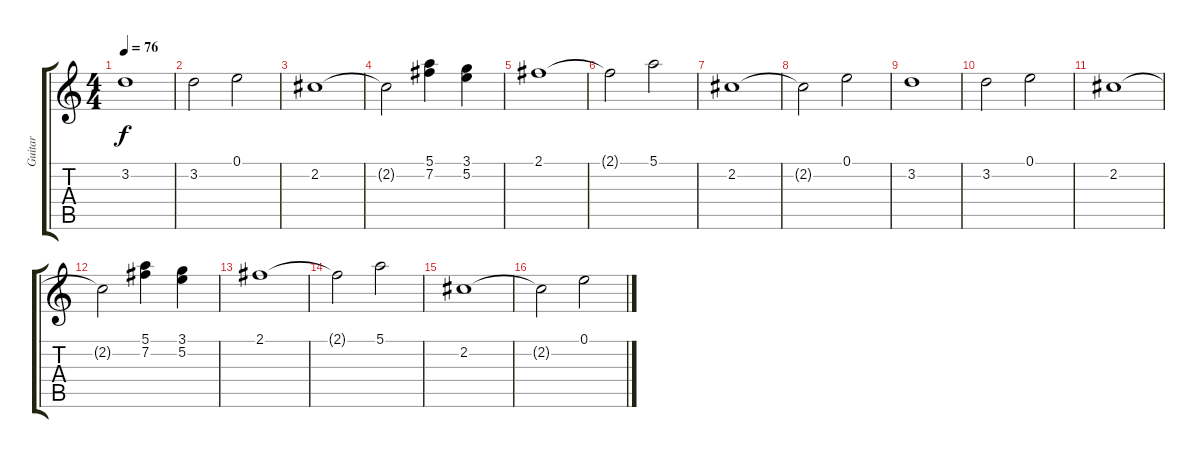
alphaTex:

\track ("Guitar" "Guitar") {instrument distortionguitar}
\staff {score tabs}
\tuning (E4 B3 G3 D3 A2 E2) {hide}
\ts (4 4)
\tempo 76
\clef g2
\ks c
3.2.1{dy f} |
3.2.2 0.1.2 |
2.2.1 |
2.2{t}.2 (5.1 7.2).4 (3.1 5.2).4 |
2.1.1 |
2.1{t}.2 5.1.2 |
2.2.1 |
2.2{t}.2 0.1.2 |
3.2.1 |
3.2.2 0.1.2 |
2.2.1 |
2.2{t}.2 (5.1 7.2).4 (3.1 5.2).4 |
2.1.1 |
2.1{t}.2 5.1.2 |
2.2.1 |
2.2{t}.2 0.1.2
